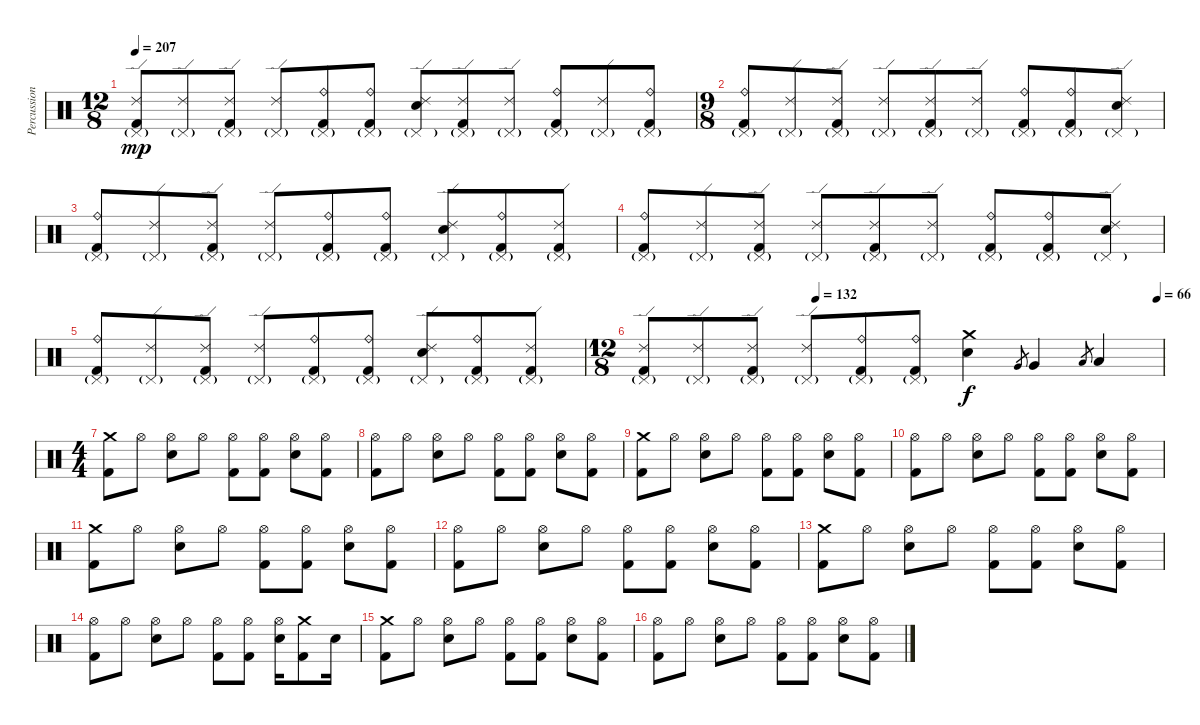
\track ("Percussion" "Percussion") {instrument percussion}
\staff {score}
\articulation defaults
\ts (12 8)
\tempo 207
\clef neutral
\ks c
("Ride (edge) 2" "Pedal Hi-Hat (hit)"{g} "Kick (hit) 2").8{dy mp} ("Ride (edge) 2" "Pedal Hi-Hat (hit)"{g}).8 ("Ride (edge) 2" "Pedal Hi-Hat (hit)"{g} "Kick (hit) 2").8 ("Ride (edge) 2" "Pedal Hi-Hat (hit)"{g}).8 ("Ride (bell)" "Pedal Hi-Hat (hit)"{g} "Kick (hit) 2").8 ("Ride (bell)" "Pedal Hi-Hat (hit)"{g} "Kick (hit) 2").8 ("Ride (edge) 2" "Pedal Hi-Hat (hit)"{g} "Electric Snare (hit)").8 ("Ride (edge) 2" "Pedal Hi-Hat (hit)"{g} "Kick (hit) 2").8 ("Ride (edge) 2" "Pedal Hi-Hat (hit)"{g}).8 ("Ride (bell)" "Pedal Hi-Hat (hit)"{g} "Kick (hit) 2").8 ("Ride (edge) 2" "Pedal Hi-Hat (hit)"{g}).8 ("Ride (bell)" "Pedal Hi-Hat (hit)"{g} "Kick (hit) 2").8 |
\ts (9 8)
("Ride (bell)" "Pedal Hi-Hat (hit)"{g} "Kick (hit) 2").8 ("Ride (edge) 2" "Pedal Hi-Hat (hit)"{g}).8 ("Ride (edge) 2" "Pedal Hi-Hat (hit)"{g} "Kick (hit) 2").8 ("Ride (edge) 2" "Pedal Hi-Hat (hit)"{g}).8 ("Ride (edge) 2" "Pedal Hi-Hat (hit)"{g} "Kick (hit) 2").8 ("Ride (edge) 2" "Pedal Hi-Hat (hit)"{g}).8 ("Ride (bell)" "Pedal Hi-Hat (hit)"{g} "Kick (hit) 2").8 ("Ride (bell)" "Pedal Hi-Hat (hit)"{g} "Kick (hit) 2").8 ("Ride (edge) 2" "Pedal Hi-Hat (hit)"{g} "Electric Snare (hit)").8 |
("Ride (bell)" "Pedal Hi-Hat (hit)"{g} "Kick (hit) 2").8 ("Ride (edge) 2" "Pedal Hi-Hat (hit)"{g}).8 ("Ride (edge) 2" "Pedal Hi-Hat (hit)"{g} "Kick (hit) 2").8 ("Ride (edge) 2" "Pedal Hi-Hat (hit)"{g}).8 ("Ride (bell)" "Pedal Hi-Hat (hit)"{g} "Kick (hit) 2").8 ("Ride (bell)" "Pedal Hi-Hat (hit)"{g} "Kick (hit) 2").8 ("Ride (edge) 2" "Pedal Hi-Hat (hit)"{g} "Electric Snare (hit)").8 ("Ride (bell)" "Pedal Hi-Hat (hit)"{g} "Kick (hit) 2").8 ("Ride (edge) 2" "Pedal Hi-Hat (hit)"{g} "Kick (hit) 2").8 |
("Ride (bell)" "Pedal Hi-Hat (hit)"{g} "Kick (hit) 2").8 ("Ride (edge) 2" "Pedal Hi-Hat (hit)"{g}).8 ("Ride (edge) 2" "Pedal Hi-Hat (hit)"{g} "Kick (hit) 2").8 ("Ride (edge) 2" "Pedal Hi-Hat (hit)"{g}).8 ("Ride (edge) 2" "Pedal Hi-Hat (hit)"{g} "Kick (hit) 2").8 ("Ride (edge) 2" "Pedal Hi-Hat (hit)"{g}).8 ("Ride (bell)" "Pedal Hi-Hat (hit)"{g} "Kick (hit) 2").8 ("Ride (bell)" "Pedal Hi-Hat (hit)"{g} "Kick (hit) 2").8 ("Ride (edge) 2" "Pedal Hi-Hat (hit)"{g} "Electric Snare (hit)").8 |
("Ride (bell)" "Pedal Hi-Hat (hit)"{g} "Kick (hit) 2").8 ("Ride (edge) 2" "Pedal Hi-Hat (hit)"{g}).8 ("Ride (edge) 2" "Pedal Hi-Hat (hit)"{g} "Kick (hit) 2").8 ("Ride (edge) 2" "Pedal Hi-Hat (hit)"{g}).8 ("Ride (bell)" "Pedal Hi-Hat (hit)"{g} "Kick (hit) 2").8 ("Ride (bell)" "Pedal Hi-Hat (hit)"{g} "Kick (hit) 2").8 ("Ride (edge) 2" "Pedal Hi-Hat (hit)"{g} "Electric Snare (hit)").8 ("Ride (bell)" "Pedal Hi-Hat (hit)"{g} "Kick (hit) 2").8 ("Ride (edge) 2" "Pedal Hi-Hat (hit)"{g} "Kick (hit) 2").8 |
\ts (12 8)
\tempo (132 0.3333333333333333)
\tempo (66 0.9895833333333334)
("Ride (edge) 2" "Pedal Hi-Hat (hit)"{g} "Kick (hit) 2").8 ("Ride (edge) 2" "Pedal Hi-Hat (hit)"{g}).8 ("Ride (edge) 2" "Pedal Hi-Hat (hit)"{g} "Kick (hit) 2").8 ("Ride (edge) 2" "Pedal Hi-Hat (hit)"{g}).8 ("Ride (bell)" "Pedal Hi-Hat (hit)"{g} "Kick (hit) 2").8 ("Ride (bell)" "Pedal Hi-Hat (hit)"{g} "Kick (hit) 2").8 ("Crash medium (hit)" "Electric Snare (hit)").4{dy f} "Very Low Tom (hit)".8{gr} "Very Low Tom (hit)".4 "Low Floor Tom (hit)".8{gr} "Low Floor Tom (hit)".4 |
\ts (4 4)
("Crash medium (hit)" "Kick (hit) 2").8 "Hi-Hat (open)".8 ("Hi-Hat (open)" "Electric Snare (hit)").8 "Hi-Hat (open)".8 ("Hi-Hat (open)" "Kick (hit) 2").8 ("Hi-Hat (open)" "Kick (hit) 2").8 ("Hi-Hat (open)" "Electric Snare (hit)").8 ("Hi-Hat (open)" "Kick (hit) 2").8 |
("Hi-Hat (open)" "Kick (hit) 2").8 "Hi-Hat (open)".8 ("Hi-Hat (open)" "Electric Snare (hit)").8 "Hi-Hat (open)".8 ("Hi-Hat (open)" "Kick (hit) 2").8 ("Hi-Hat (open)" "Kick (hit) 2").8 ("Hi-Hat (open)" "Electric Snare (hit)").8 ("Hi-Hat (open)" "Kick (hit) 2").8 |
("Crash medium (hit)" "Kick (hit) 2").8 "Hi-Hat (open)".8 ("Hi-Hat (open)" "Electric Snare (hit)").8 "Hi-Hat (open)".8 ("Hi-Hat (open)" "Kick (hit) 2").8 ("Hi-Hat (open)" "Kick (hit) 2").8 ("Hi-Hat (open)" "Electric Snare (hit)").8 ("Hi-Hat (open)" "Kick (hit) 2").8 |
("Hi-Hat (open)" "Kick (hit) 2").8 "Hi-Hat (open)".8 ("Hi-Hat (open)" "Electric Snare (hit)").8 "Hi-Hat (open)".8 ("Hi-Hat (open)" "Kick (hit) 2").8 ("Hi-Hat (open)" "Kick (hit) 2").8 ("Hi-Hat (open)" "Electric Snare (hit)").8 ("Hi-Hat (open)" "Kick (hit) 2").8 |
("Crash medium (hit)" "Kick (hit) 2").8 "Hi-Hat (open)".8 ("Hi-Hat (open)" "Electric Snare (hit)").8 "Hi-Hat (open)".8 ("Hi-Hat (open)" "Kick (hit) 2").8 ("Hi-Hat (open)" "Kick (hit) 2").8 ("Hi-Hat (open)" "Electric Snare (hit)").8 ("Hi-Hat (open)" "Kick (hit) 2").8 |
("Hi-Hat (open)" "Kick (hit) 2").8 "Hi-Hat (open)".8 ("Hi-Hat (open)" "Electric Snare (hit)").8 "Hi-Hat (open)".8 ("Hi-Hat (open)" "Kick (hit) 2").8 ("Hi-Hat (open)" "Kick (hit) 2").8 ("Hi-Hat (open)" "Electric Snare (hit)").8 ("Hi-Hat (open)" "Kick (hit) 2").8 |
("Crash medium (hit)" "Kick (hit) 2").8 "Hi-Hat (open)".8 ("Hi-Hat (open)" "Electric Snare (hit)").8 "Hi-Hat (open)".8 ("Hi-Hat (open)" "Kick (hit) 2").8 ("Hi-Hat (open)" "Kick (hit) 2").8 ("Hi-Hat (open)" "Electric Snare (hit)").8 ("Hi-Hat (open)" "Kick (hit) 2").8 |
("Hi-Hat (open)" "Kick (hit) 2").8 "Hi-Hat (open)".8 ("Hi-Hat (open)" "Electric Snare (hit)").8 "Hi-Hat (open)".8 ("Hi-Hat (open)" "Kick (hit) 2").8 ("Hi-Hat (open)" "Kick (hit) 2").8 ("Hi-Hat (open)" "Electric Snare (hit)").16 ("Crash medium (hit)" "Kick (hit) 2").8 "Electric Snare (hit)".16 |
("Crash medium (hit)" "Kick (hit) 2").8 "Hi-Hat (open)".8 ("Hi-Hat (open)" "Electric Snare (hit)").8 "Hi-Hat (open)".8 ("Hi-Hat (open)" "Kick (hit) 2").8 ("Hi-Hat (open)" "Kick (hit) 2").8 ("Hi-Hat (open)" "Electric Snare (hit)").8 ("Hi-Hat (open)" "Kick (hit) 2").8 |
("Hi-Hat (open)" "Kick (hit) 2").8 "Hi-Hat (open)".8 ("Hi-Hat (open)" "Electric Snare (hit)").8 "Hi-Hat (open)".8 ("Hi-Hat (open)" "Kick (hit) 2").8 ("Hi-Hat (open)" "Kick (hit) 2").8 ("Hi-Hat (open)" "Electric Snare (hit)").8 ("Hi-Hat (open)" "Kick (hit) 2").8
